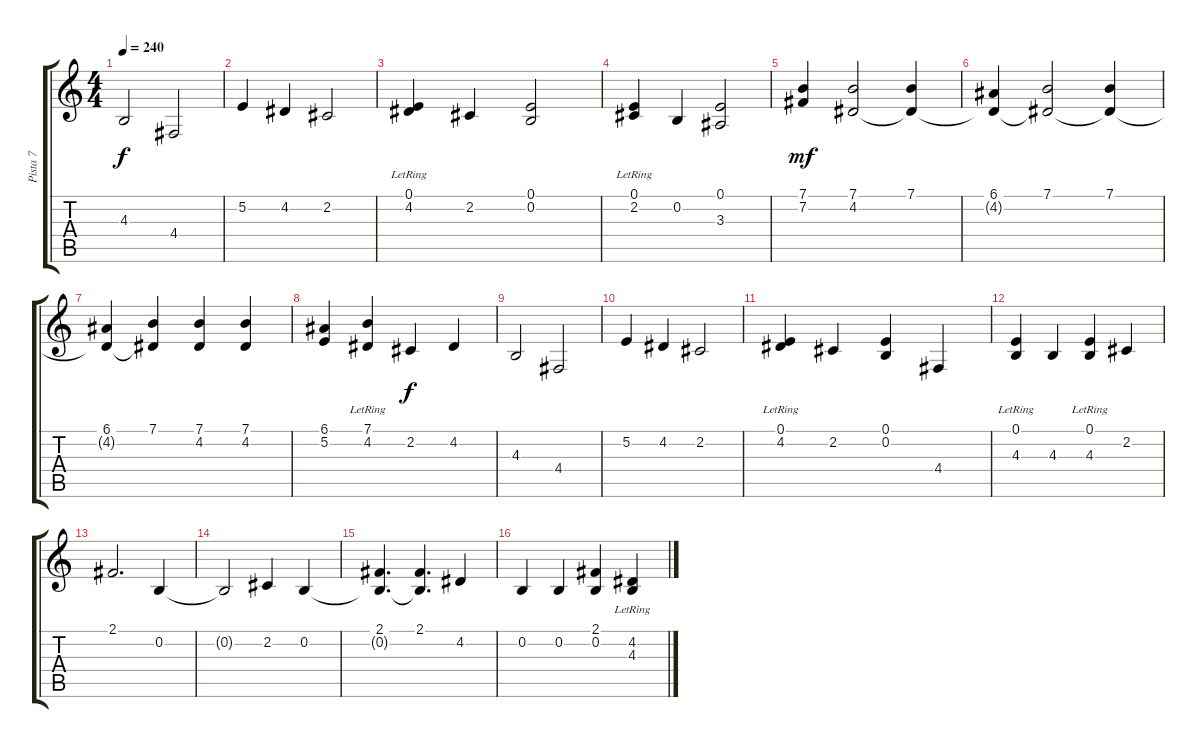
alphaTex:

\track ("Pista 7" "Pista 7") {instrument electricgrandpiano}
\staff {score tabs}
\tuning (E4 B3 G3 D3 A2 E2) {hide}
\ts (4 4)
\tempo 240
\clef g2
\ks c
4.3.2{dy f} 4.4.2 |
5.2.4 4.2.4 2.2.2 |
(0.1{lr} 4.2).4 2.2.4 (0.1 0.2).2 |
(0.1{lr} 2.2).4 0.2.4 (0.1 3.3).2 |
(7.1 7.2).4{dy mf} (7.1 4.2).2 (7.1 4.2{t}).4 |
(6.1 4.2{t}).4 (7.1 4.2{t}).2 (7.1 4.2{t}).4 |
(6.1 4.2{t}).4 (7.1 4.2{t}).4 (7.1 4.2).4 (7.1 4.2).4 |
(6.1 5.2).4 (7.1{lr} 4.2).4 2.2.4{dy f} 4.2.4 |
4.3.2 4.4.2 |
5.2.4 4.2.4 2.2.2 |
(0.1{lr} 4.2).4 2.2.4 (0.1 0.2).4 4.4.4 |
(0.1{lr} 4.3).4 4.3.4 (0.1{lr} 4.3).4 2.2.4 |
2.1.2{d} 0.2.4 |
0.2{t}.2 2.2.4 0.2.4 |
(2.1 0.2{t}).4{d} (2.1 0.2{t}).4{d} 4.2.4 |
0.2.4 0.2.4 (2.1 0.2).4 (4.2{lr} 4.3).4
